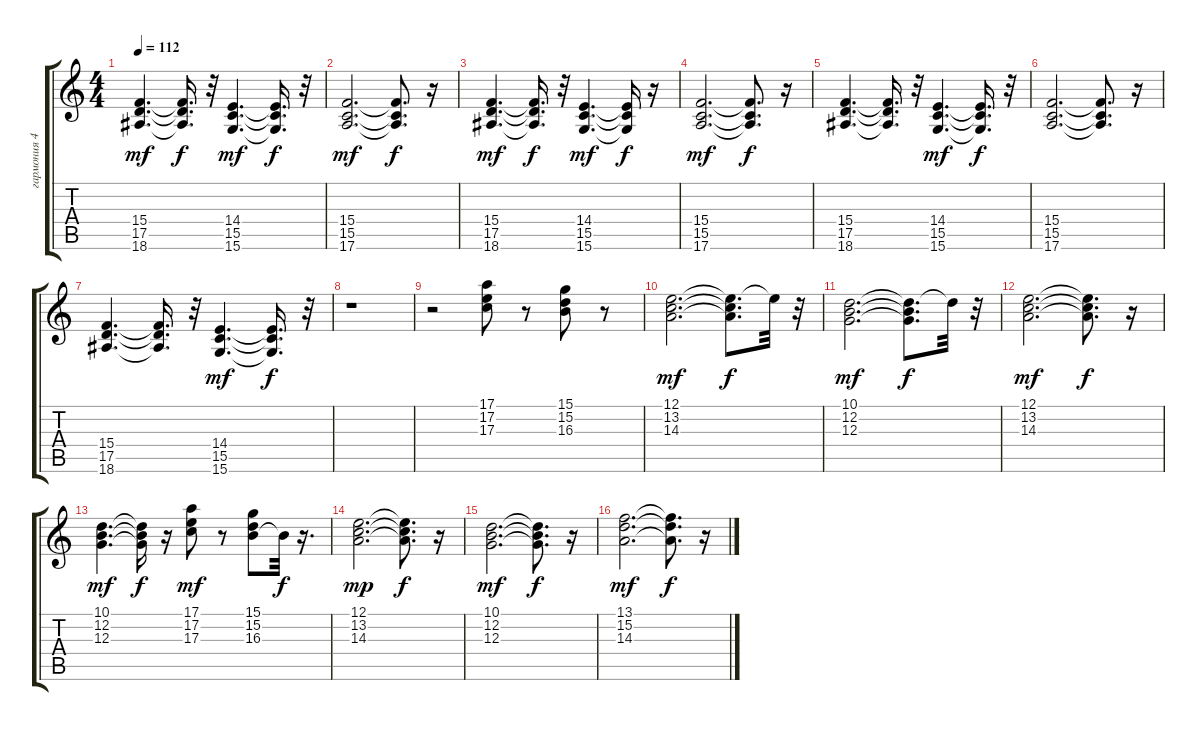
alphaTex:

\track ("гармония 4" "гармония 4") {instrument clavinet}
\staff {score tabs}
\tuning (E4 B3 G3 D3 A2 E2) {hide}
\ts (4 4)
\tempo 112
\clef g2
\ks c
(15.4 17.5 18.6).4{d dy mf} (15.4{t} 17.5{t} 18.6{t}).16{d dy f} r.32 (14.4 15.5 15.6).4{d dy mf} (14.4{t} 15.5{t} 15.6{t}).16{d dy f} r.32 |
(15.4 15.5 17.6).2{d dy mf} (15.4{t} 15.5{t} 17.6{t}).8{d dy f} r.16 |
(15.4 17.5 18.6).4{d dy mf} (15.4{t} 17.5{t} 18.6{t}).16{d dy f} r.32 (14.4 15.5 15.6).4{d dy mf} (14.4{t} 15.5{t} 15.6{t}).16{dy f} r.16 |
(15.4 15.5 17.6).2{d dy mf} (15.4{t} 15.5{t} 17.6{t}).8{d dy f} r.16 |
(15.4 17.5 18.6).4{d} (15.4{t} 17.5{t} 18.6{t}).16{d} r.32 (14.4 15.5 15.6).4{d dy mf} (14.4{t} 15.5{t} 15.6{t}).16{d dy f} r.32 |
(15.4 15.5 17.6).2{d} (15.4{t} 15.5{t} 17.6{t}).8{d} r.16 |
(15.4 17.5 18.6).4{d} (15.4{t} 17.5{t} 18.6{t}).16{d} r.32 (14.4 15.5 15.6).4{d dy mf} (14.4{t} 15.5{t} 15.6{t}).16{d dy f} r.32 |
r.1 |
r.2 (17.1 17.2 17.3).8 r.8 (15.1 15.2 16.3).8 r.8 |
(12.1 13.2 14.3).2{d dy mf} (12.1{t} 13.2{t} 14.3{t}).8{d dy f} 12.1{t}.32 r.32 |
(10.1 12.2 12.3).2{d dy mf} (10.1{t} 12.2{t} 12.3{t}).8{d dy f} 10.1{t}.32 r.32 |
(12.1 13.2 14.3).2{d dy mf} (12.1{t} 13.2{t} 14.3{t}).8{d dy f} r.16 |
(10.1 12.2 12.3).4{d dy mf} (10.1{t} 12.2{t} 12.3{t}).16{dy f} r.16 (17.1 17.2 17.3).8{dy mf} r.8 (15.1 15.2 16.3).8 16.3{t}.32{dy f} r.16{d} |
(12.1 13.2 14.3).2{d dy mp} (12.1{t} 13.2{t} 14.3{t}).8{d dy f} r.16 |
(10.1 12.2 12.3).2{d dy mf} (10.1{t} 12.2{t} 12.3{t}).8{d dy f} r.16 |
(13.1 15.2 14.3).2{d dy mf} (13.1{t} 15.2{t} 14.3{t}).8{d dy f} r.16
